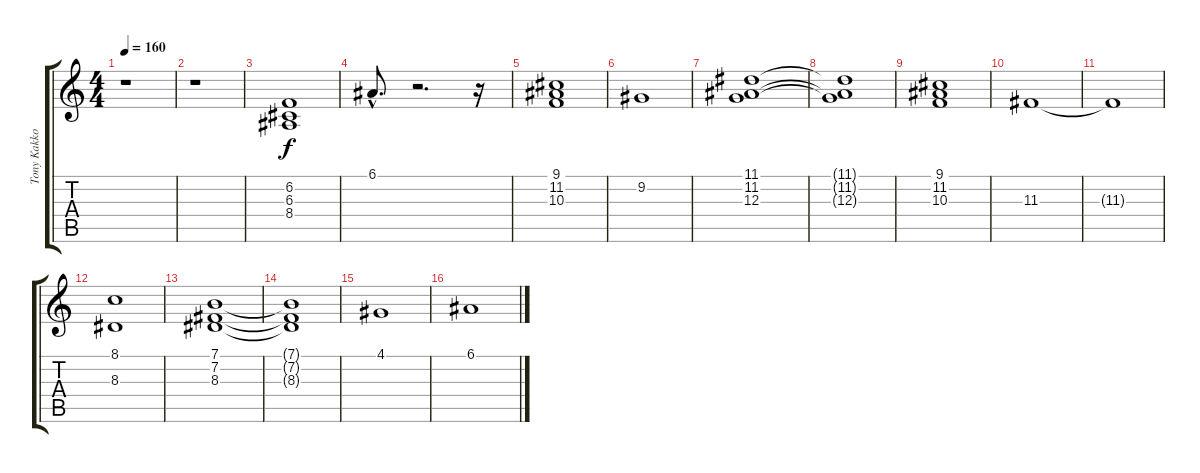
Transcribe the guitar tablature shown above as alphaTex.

\track ("Tony Kakko" "Tony Kakko") {instrument harpsichord}
\staff {score tabs}
\tuning (E4 B3 G3 D3 A2 E2) {hide}
\ts (4 4)
\tempo 160
\clef g2
\ks c
r.1{dy ff} |
r.1 |
(6.2 6.3 8.4).1{dy f} |
6.1{hac}.8{d} r.2{d} r.16 |
(9.1 11.2 10.3).1 |
9.2.1 |
(11.1 11.2 12.3).1 |
(11.1{t} 11.2{t} 12.3{t}).1 |
(9.1 11.2 10.3).1 |
11.3.1 |
11.3{t}.1 |
(8.1 8.3).1 |
(7.1 7.2 8.3).1 |
(7.1{t} 7.2{t} 8.3{t}).1 |
4.1.1 |
6.1.1
